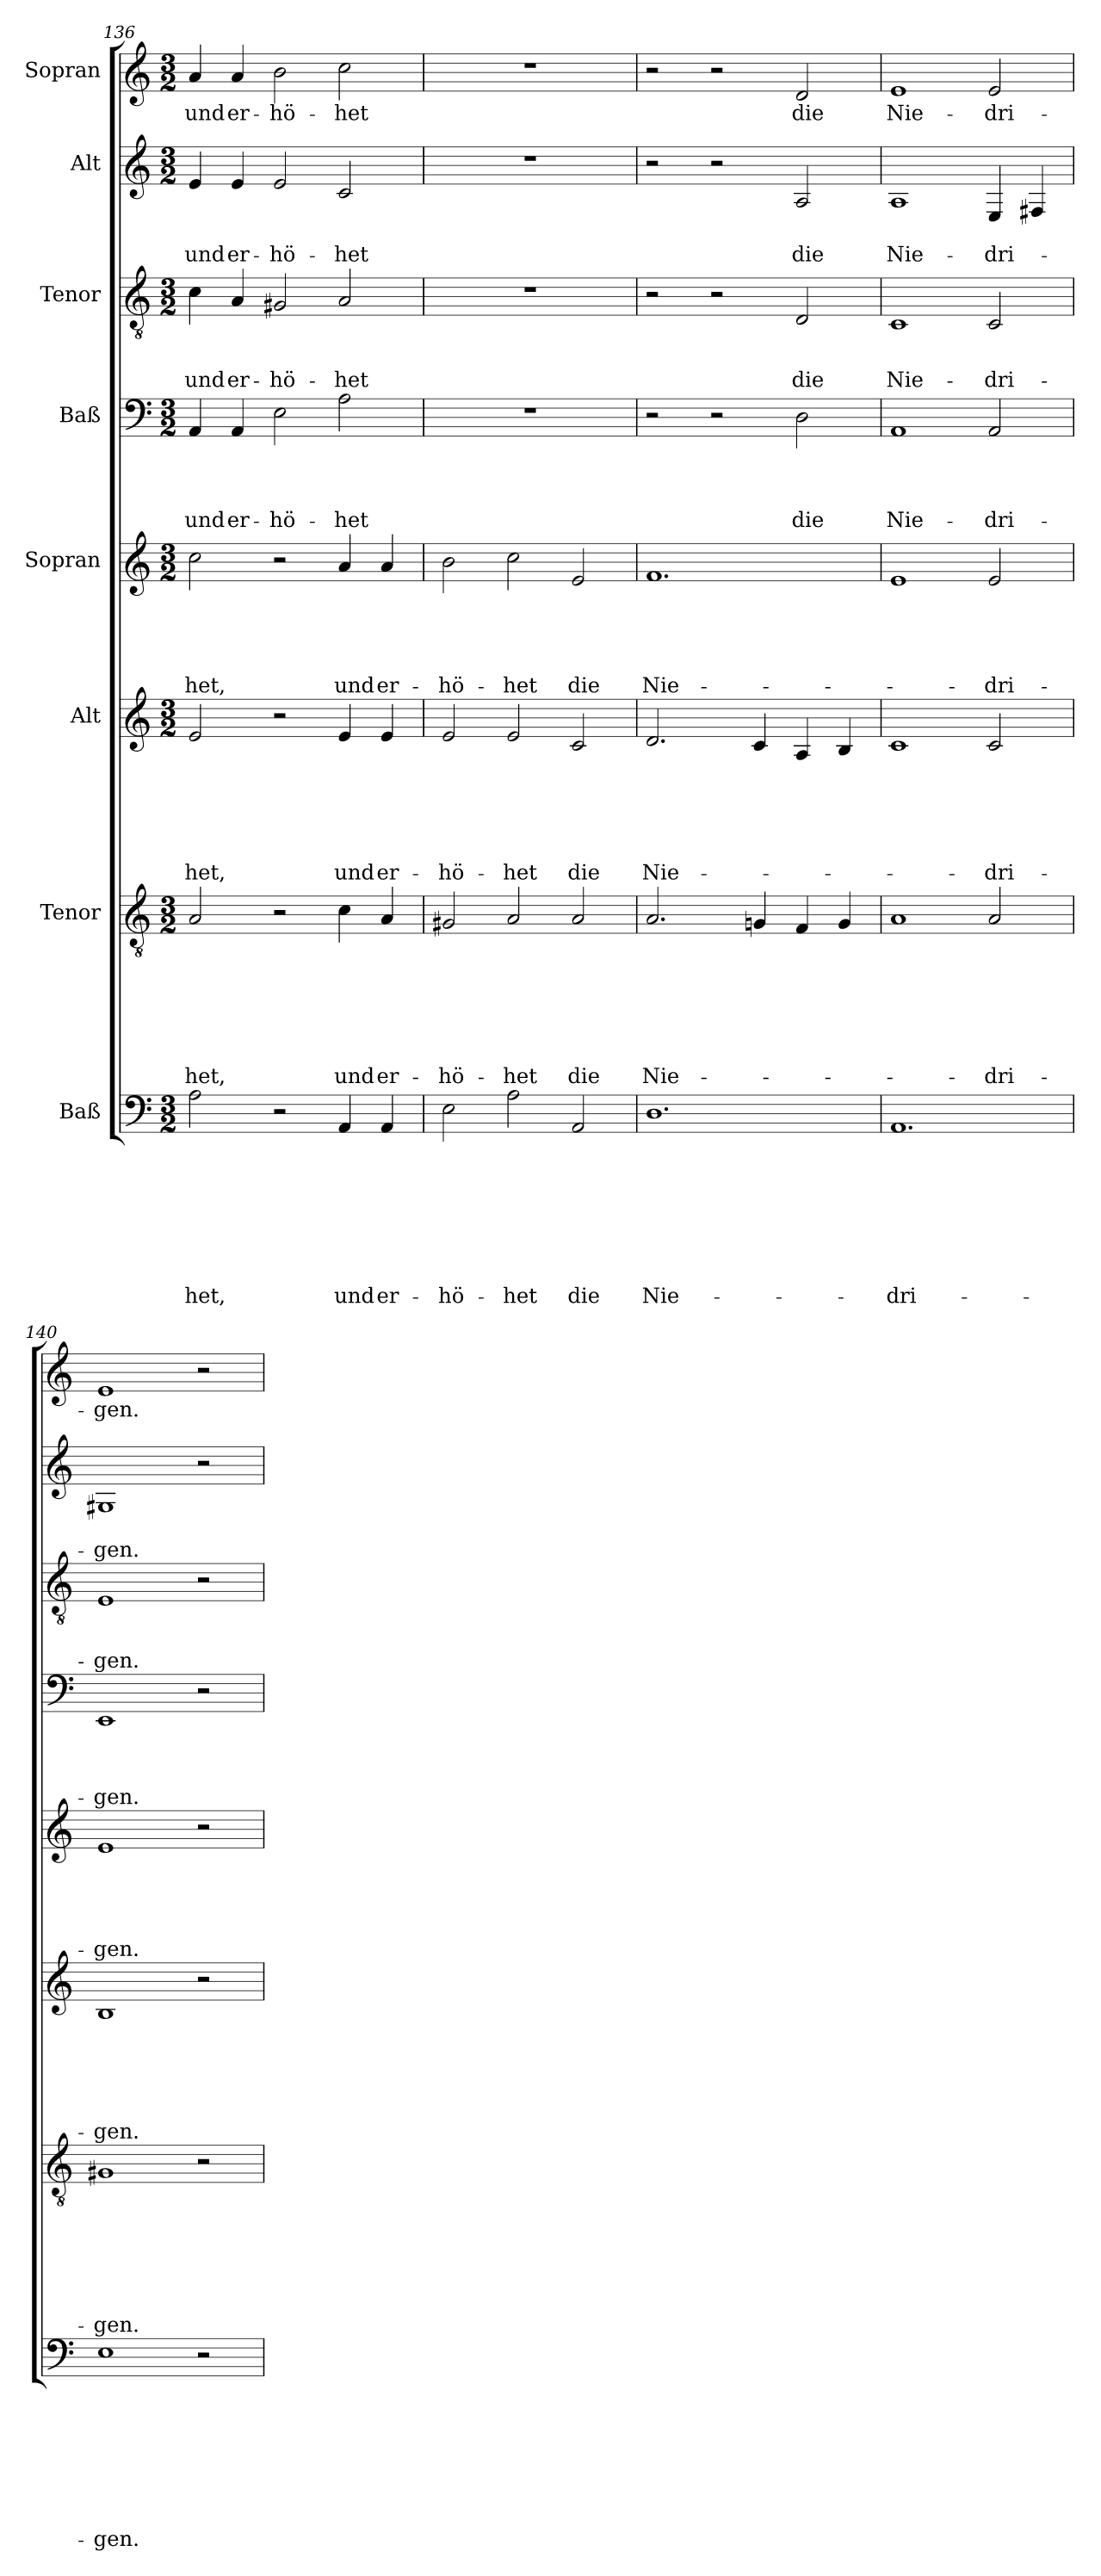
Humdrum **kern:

**kern	**text	**text	**text	**text	**text	**text	**text	**text	**kern	**text	**text	**text	**text	**text	**text	**text	**kern	**text	**text	**text	**text	**text	**text	**kern	**text	**text	**text	**text	**text	**kern	**text	**text	**text	**text	**kern	**text	**text	**text	**kern	**text	**text	**kern	**text
*part8	*part8	*part8	*part8	*part8	*part8	*part8	*part8	*part8	*part7	*part7	*part7	*part7	*part7	*part7	*part7	*part7	*part6	*part6	*part6	*part6	*part6	*part6	*part6	*part5	*part5	*part5	*part5	*part5	*part5	*part4	*part4	*part4	*part4	*part4	*part3	*part3	*part3	*part3	*part2	*part2	*part2	*part1	*part1
*staff8	*staff8	*staff8	*staff8	*staff8	*staff8	*staff8	*staff8	*staff8	*staff7	*staff7	*staff7	*staff7	*staff7	*staff7	*staff7	*staff7	*staff6	*staff6	*staff6	*staff6	*staff6	*staff6	*staff6	*staff5	*staff5	*staff5	*staff5	*staff5	*staff5	*staff4	*staff4	*staff4	*staff4	*staff4	*staff3	*staff3	*staff3	*staff3	*staff2	*staff2	*staff2	*staff1	*staff1
*I"Baß	*	*	*	*	*	*	*	*	*I"Tenor	*	*	*	*	*	*	*	*I"Alt	*	*	*	*	*	*	*I"Sopran	*	*	*	*	*	*I"Baß	*	*	*	*	*I"Tenor	*	*	*	*I"Alt	*	*	*I"Sopran	*
!!LO:PB:g=z
*clefF4	*	*	*	*	*	*	*	*	*clefGv2	*	*	*	*	*	*	*	*clefG2	*	*	*	*	*	*	*clefG2	*	*	*	*	*	*clefF4	*	*	*	*	*clefGv2	*	*	*	*clefG2	*	*	*clefG2	*
*k[]	*	*	*	*	*	*	*	*	*k[]	*	*	*	*	*	*	*	*k[]	*	*	*	*	*	*	*k[]	*	*	*	*	*	*k[]	*	*	*	*	*k[]	*	*	*	*k[]	*	*	*k[]	*
*C:	*	*	*	*	*	*	*	*	*C:	*	*	*	*	*	*	*	*C:	*	*	*	*	*	*	*C:	*	*	*	*	*	*C:	*	*	*	*	*C:	*	*	*	*C:	*	*	*C:	*
*M3/2	*	*	*	*	*	*	*	*	*M3/2	*	*	*	*	*	*	*	*M3/2	*	*	*	*	*	*	*M3/2	*	*	*	*	*	*M3/2	*	*	*	*	*M3/2	*	*	*	*M3/2	*	*	*M3/2	*
=136	=136	=136	=136	=136	=136	=136	=136	=136	=136	=136	=136	=136	=136	=136	=136	=136	=136	=136	=136	=136	=136	=136	=136	=136	=136	=136	=136	=136	=136	=136	=136	=136	=136	=136	=136	=136	=136	=136	=136	=136	=136	=136	=136
2A\	.	.	.	.	.	.	.	-het,	2A/	.	.	.	.	.	.	-het,	2e/	.	.	.	.	.	-het,	2cc\	.	.	.	.	-het,	4AA/	.	.	.	und	4c\	.	.	und	4e/	.	und	4a/	und
.	.	.	.	.	.	.	.	.	.	.	.	.	.	.	.	.	.	.	.	.	.	.	.	.	.	.	.	.	.	4AA/	.	.	.	er-	4A/	.	.	er-	4e/	.	er-	4a/	er-
2r	.	.	.	.	.	.	.	.	2r	.	.	.	.	.	.	.	2r	.	.	.	.	.	.	2r	.	.	.	.	.	2E\	.	.	.	-hö-	2G#X/	.	.	-hö-	2e/	.	-hö-	2b\	-hö-
4AA/	.	.	.	.	.	.	.	und	4c\	.	.	.	.	.	.	und	4e/	.	.	.	.	.	und	4a/	.	.	.	.	und	2A\	.	.	.	-het	2A/	.	.	-het	2c/	.	-het	2cc\	-het
4AA/	.	.	.	.	.	.	.	er-	4A/	.	.	.	.	.	.	er-	4e/	.	.	.	.	.	er-	4a/	.	.	.	.	er-	.	.	.	.	.	.	.	.	.	.	.	.	.	.
=137	=137	=137	=137	=137	=137	=137	=137	=137	=137	=137	=137	=137	=137	=137	=137	=137	=137	=137	=137	=137	=137	=137	=137	=137	=137	=137	=137	=137	=137	=137	=137	=137	=137	=137	=137	=137	=137	=137	=137	=137	=137	=137	=137
2E\	.	.	.	.	.	.	.	-hö-	2G#X/	.	.	.	.	.	.	-hö-	2e/	.	.	.	.	.	-hö-	2b\	.	.	.	.	-hö-	1.r	.	.	.	.	1.r	.	.	.	1.r	.	.	1.r	.
2A\	.	.	.	.	.	.	.	-het	2A/	.	.	.	.	.	.	-het	2e/	.	.	.	.	.	-het	2cc\	.	.	.	.	-het	.	.	.	.	.	.	.	.	.	.	.	.	.	.
2AA/	.	.	.	.	.	.	.	die	2A/	.	.	.	.	.	.	die	2c/	.	.	.	.	.	die	2e/	.	.	.	.	die	.	.	.	.	.	.	.	.	.	.	.	.	.	.
=138	=138	=138	=138	=138	=138	=138	=138	=138	=138	=138	=138	=138	=138	=138	=138	=138	=138	=138	=138	=138	=138	=138	=138	=138	=138	=138	=138	=138	=138	=138	=138	=138	=138	=138	=138	=138	=138	=138	=138	=138	=138	=138	=138
1.D	.	.	.	.	.	.	.	Nie-	2.A/	.	.	.	.	.	.	Nie-	2.d/	.	.	.	.	.	Nie-	1.f	.	.	.	.	Nie-	2r	.	.	.	.	2r	.	.	.	2r	.	.	2r	.
.	.	.	.	.	.	.	.	.	.	.	.	.	.	.	.	.	.	.	.	.	.	.	.	.	.	.	.	.	.	2r	.	.	.	.	2r	.	.	.	2r	.	.	2r	.
.	.	.	.	.	.	.	.	.	4Gn/	.	.	.	.	.	.	.	4c/	.	.	.	.	.	.	.	.	.	.	.	.	.	.	.	.	.	.	.	.	.	.	.	.	.	.
.	.	.	.	.	.	.	.	.	4F/	.	.	.	.	.	.	.	4A/	.	.	.	.	.	.	.	.	.	.	.	.	2D\	.	.	.	die	2D/	.	.	die	2A/	.	die	2d/	die
.	.	.	.	.	.	.	.	.	4G/	.	.	.	.	.	.	.	4B/	.	.	.	.	.	.	.	.	.	.	.	.	.	.	.	.	.	.	.	.	.	.	.	.	.	.
=139	=139	=139	=139	=139	=139	=139	=139	=139	=139	=139	=139	=139	=139	=139	=139	=139	=139	=139	=139	=139	=139	=139	=139	=139	=139	=139	=139	=139	=139	=139	=139	=139	=139	=139	=139	=139	=139	=139	=139	=139	=139	=139	=139
1.AA	.	.	.	.	.	.	.	-dri-	1A	.	.	.	.	.	.	.	1c	.	.	.	.	.	.	1e	.	.	.	.	.	1AA	.	.	.	Nie-	1C	.	.	Nie-	1A	.	Nie-	1e	Nie-
.	.	.	.	.	.	.	.	.	2A/	.	.	.	.	.	.	-dri-	2c/	.	.	.	.	.	-dri-	2e/	.	.	.	.	-dri-	2AA/	.	.	.	-dri-	2C/	.	.	-dri-	4E/	.	-dri-	2e/	-dri-
.	.	.	.	.	.	.	.	.	.	.	.	.	.	.	.	.	.	.	.	.	.	.	.	.	.	.	.	.	.	.	.	.	.	.	.	.	.	.	4F#X/	.	.	.	.
=140	=140	=140	=140	=140	=140	=140	=140	=140	=140	=140	=140	=140	=140	=140	=140	=140	=140	=140	=140	=140	=140	=140	=140	=140	=140	=140	=140	=140	=140	=140	=140	=140	=140	=140	=140	=140	=140	=140	=140	=140	=140	=140	=140
1E	.	.	.	.	.	.	.	-gen.	1G#X	.	.	.	.	.	.	-gen.	1B	.	.	.	.	.	-gen.	1e	.	.	.	.	-gen.	1EE	.	.	.	-gen.	1E	.	.	-gen.	1G#X	.	-gen.	1e	-gen.
2r	.	.	.	.	.	.	.	.	2r	.	.	.	.	.	.	.	2r	.	.	.	.	.	.	2r	.	.	.	.	.	2r	.	.	.	.	2r	.	.	.	2r	.	.	2r	.
=	=	=	=	=	=	=	=	=	=	=	=	=	=	=	=	=	=	=	=	=	=	=	=	=	=	=	=	=	=	=	=	=	=	=	=	=	=	=	=	=	=	=	=
*-	*-	*-	*-	*-	*-	*-	*-	*-	*-	*-	*-	*-	*-	*-	*-	*-	*-	*-	*-	*-	*-	*-	*-	*-	*-	*-	*-	*-	*-	*-	*-	*-	*-	*-	*-	*-	*-	*-	*-	*-	*-	*-	*-
